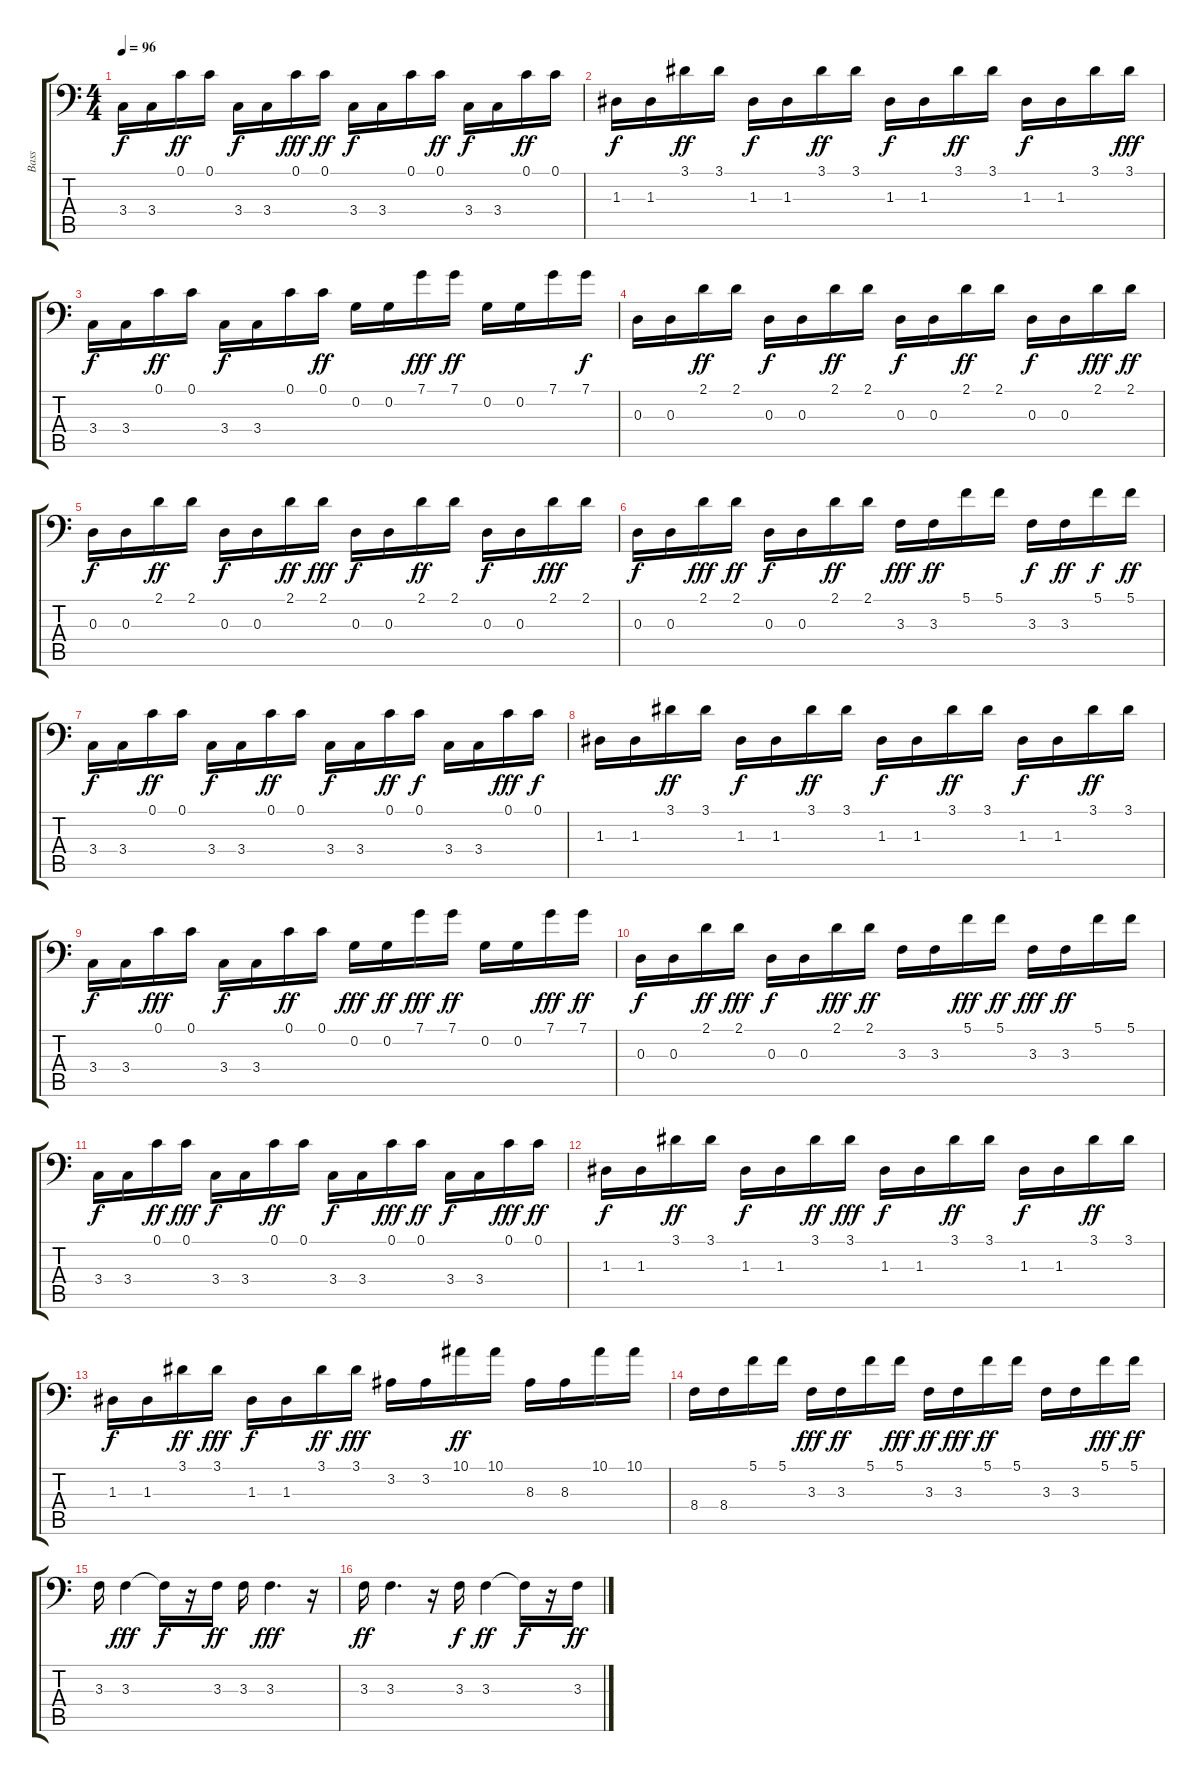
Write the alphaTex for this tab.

\track ("Bass" "Bass") {instrument synthbass1}
\staff {score tabs}
\tuning (C3 G2 D2 A1 E1 B0) {hide}
\ts (4 4)
\tempo 96
\clef f4
\ks c
3.4.16{dy f} 3.4.16 0.1.16{dy ff} 0.1.16 3.4.16{dy f} 3.4.16 0.1.16{dy fff} 0.1.16{dy ff} 3.4.16{dy f} 3.4.16 0.1.16 0.1.16{dy ff} 3.4.16{dy f} 3.4.16 0.1.16{dy ff} 0.1.16 |
1.3.16{dy f} 1.3.16 3.1.16{dy ff} 3.1.16 1.3.16{dy f} 1.3.16 3.1.16{dy ff} 3.1.16 1.3.16{dy f} 1.3.16 3.1.16{dy ff} 3.1.16 1.3.16{dy f} 1.3.16 3.1.16 3.1.16{dy fff} |
3.4.16{dy f} 3.4.16 0.1.16{dy ff} 0.1.16 3.4.16{dy f} 3.4.16 0.1.16 0.1.16{dy ff} 0.2.16 0.2.16 7.1.16{dy fff} 7.1.16{dy ff} 0.2.16 0.2.16 7.1.16 7.1.16{dy f} |
0.3.16 0.3.16 2.1.16{dy ff} 2.1.16 0.3.16{dy f} 0.3.16 2.1.16{dy ff} 2.1.16 0.3.16{dy f} 0.3.16 2.1.16{dy ff} 2.1.16 0.3.16{dy f} 0.3.16 2.1.16{dy fff} 2.1.16{dy ff} |
0.3.16{dy f} 0.3.16 2.1.16{dy ff} 2.1.16 0.3.16{dy f} 0.3.16 2.1.16{dy ff} 2.1.16{dy fff} 0.3.16{dy f} 0.3.16 2.1.16{dy ff} 2.1.16 0.3.16{dy f} 0.3.16 2.1.16{dy fff} 2.1.16 |
0.3.16{dy f} 0.3.16 2.1.16{dy fff} 2.1.16{dy ff} 0.3.16{dy f} 0.3.16 2.1.16{dy ff} 2.1.16 3.3.16{dy fff} 3.3.16{dy ff} 5.1.16 5.1.16 3.3.16{dy f} 3.3.16{dy ff} 5.1.16{dy f} 5.1.16{dy ff} |
3.4.16{dy f} 3.4.16 0.1.16{dy ff} 0.1.16 3.4.16{dy f} 3.4.16 0.1.16{dy ff} 0.1.16 3.4.16{dy f} 3.4.16 0.1.16{dy ff} 0.1.16{dy f} 3.4.16 3.4.16 0.1.16{dy fff} 0.1.16{dy f} |
1.3.16 1.3.16 3.1.16{dy ff} 3.1.16 1.3.16{dy f} 1.3.16 3.1.16{dy ff} 3.1.16 1.3.16{dy f} 1.3.16 3.1.16{dy ff} 3.1.16 1.3.16{dy f} 1.3.16 3.1.16{dy ff} 3.1.16 |
3.4.16{dy f} 3.4.16 0.1.16{dy fff} 0.1.16 3.4.16{dy f} 3.4.16 0.1.16{dy ff} 0.1.16 0.2.16{dy fff} 0.2.16{dy ff} 7.1.16{dy fff} 7.1.16{dy ff} 0.2.16 0.2.16 7.1.16{dy fff} 7.1.16{dy ff} |
0.3.16{dy f} 0.3.16 2.1.16{dy ff} 2.1.16{dy fff} 0.3.16{dy f} 0.3.16 2.1.16{dy fff} 2.1.16{dy ff} 3.3.16 3.3.16 5.1.16{dy fff} 5.1.16{dy ff} 3.3.16{dy fff} 3.3.16{dy ff} 5.1.16 5.1.16 |
3.4.16{dy f} 3.4.16 0.1.16{dy ff} 0.1.16{dy fff} 3.4.16{dy f} 3.4.16 0.1.16{dy ff} 0.1.16 3.4.16{dy f} 3.4.16 0.1.16{dy fff} 0.1.16{dy ff} 3.4.16{dy f} 3.4.16 0.1.16{dy fff} 0.1.16{dy ff} |
1.3.16{dy f} 1.3.16 3.1.16{dy ff} 3.1.16 1.3.16{dy f} 1.3.16 3.1.16{dy ff} 3.1.16{dy fff} 1.3.16{dy f} 1.3.16 3.1.16{dy ff} 3.1.16 1.3.16{dy f} 1.3.16 3.1.16{dy ff} 3.1.16 |
1.3.16{dy f} 1.3.16 3.1.16{dy ff} 3.1.16{dy fff} 1.3.16{dy f} 1.3.16 3.1.16{dy ff} 3.1.16{dy fff} 3.2.16 3.2.16 10.1.16{dy ff} 10.1.16 8.3.16 8.3.16 10.1.16 10.1.16 |
8.4.16 8.4.16 5.1.16 5.1.16 3.3.16{dy fff} 3.3.16{dy ff} 5.1.16 5.1.16{dy fff} 3.3.16{dy ff} 3.3.16{dy fff} 5.1.16{dy ff} 5.1.16 3.3.16 3.3.16 5.1.16{dy fff} 5.1.16{dy ff} |
3.3.16 3.3.4{dy fff} 3.3{t}.16{dy f} r.16 3.3.16{dy ff} 3.3.16 3.3.4{d dy fff} r.16 |
3.3.16{dy ff} 3.3.4{d} r.16 3.3.16{dy f} 3.3.4{dy ff} 3.3{t}.16{dy f} r.16 3.3.16{dy ff}
